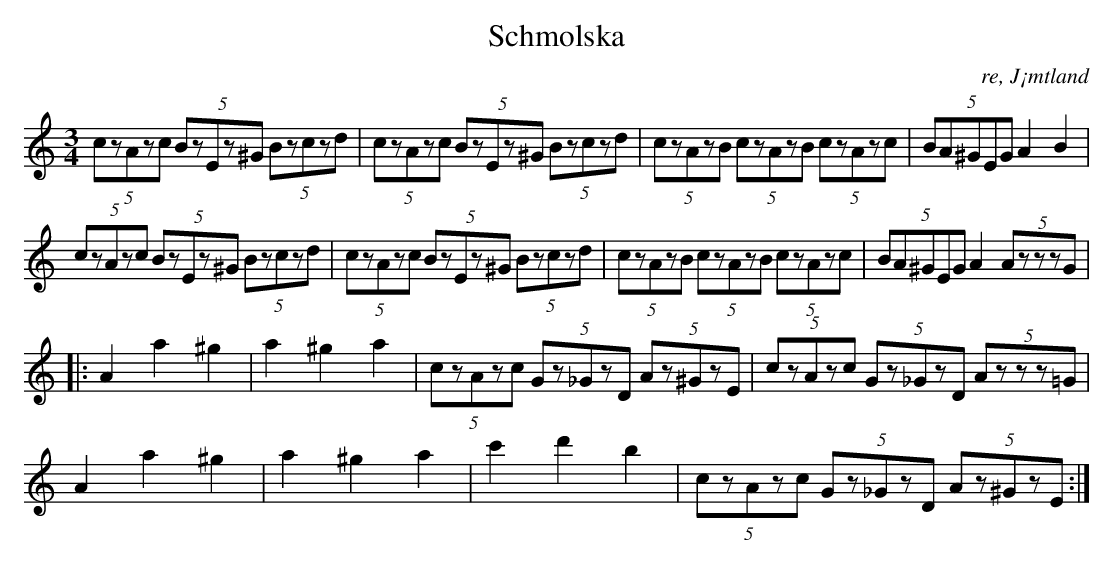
X:1
T:Schmolska
O: re, J¡mtland
M:3/4
L:1/8
K:Am
(5:2 czAzc (5:2BzEz^G (5:2Bzczd| (5:2 czAzc (5:2BzEz^G (5:2Bzczd|(5:2czAzB (5:2czAzB (5:2czAzc| (5:2BA^GEG  A2 B2|
 (5:2 czAzc (5:2BzEz^G (5:2Bzczd| (5:2 czAzc (5:2BzEz^G (5:2Bzczd|(5:2czAzB (5:2czAzB (5:2czAzc| (5:2BA^GEG  A2 (5:2 AzzzG|
|:A2 a2 ^g2|a2 ^g2 a2| (5:2 czAzc (5:2Gz_GzD (5:2Az^GzE | (5:2 czAzc (5:2Gz_GzD (5:2 Azzz=G|
A2 a2 ^g2|a2 ^g2 a2| c'2 d'2 b2  | (5:2 czAzc (5:2Gz_GzD (5:2Az^GzE :|
